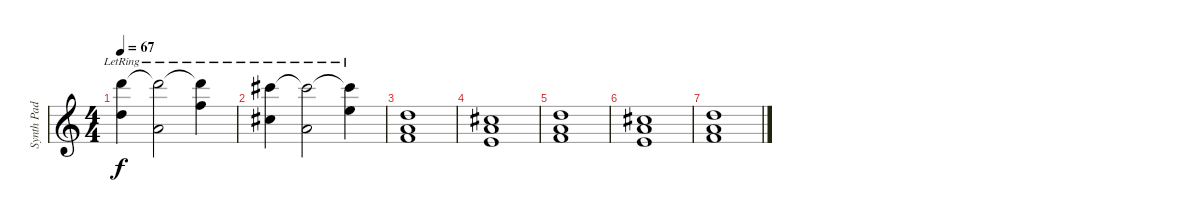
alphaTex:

\track ("Synth Pad" "Synth Pad") {instrument pad2warm}
\staff {score}
\tuning (E4 B3 G3 D3 A2 D2) {hide}
\ts (4 4)
\tempo 67
\clef g2
\ks c
(22.1 15.2{lr}).4{dy f volume 5} (22.1{t} 14.3{lr}).2 (22.1{t} 18.2{lr}).4 |
(21.1 14.2{lr}).4 (21.1{t} 14.3{lr}).2 (21.1{t} 17.2{lr}).4 |
(10.1 10.2 10.3).1{volume 7 instrument choiraahs} |
(9.1 10.2 9.3).1 |
(10.1 10.2 10.3).1 |
(9.1 10.2 9.3).1 |
(10.1 10.2 10.3).1{volume 0}
